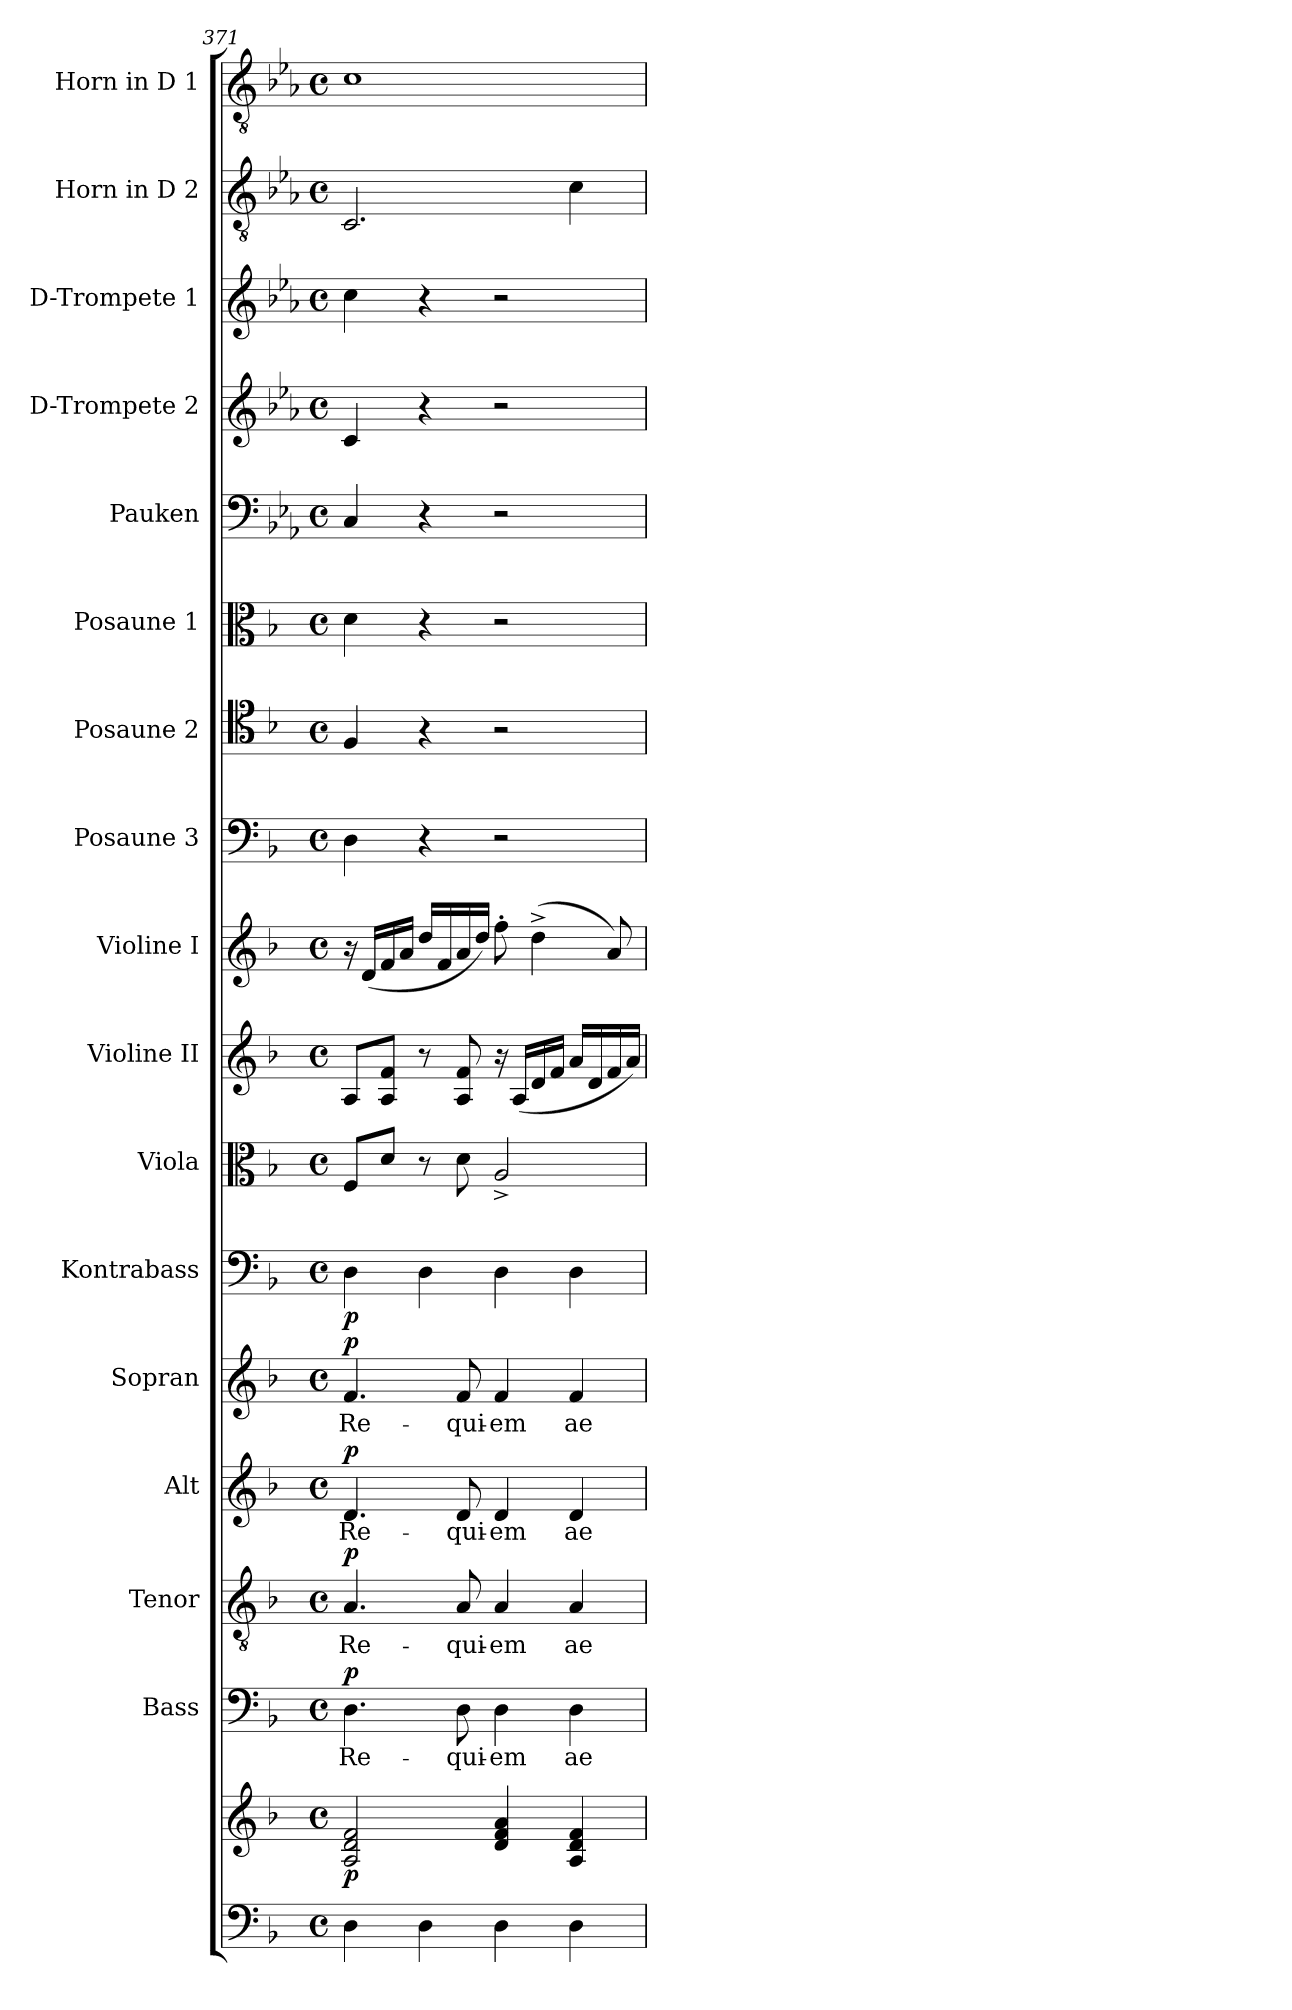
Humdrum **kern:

**kern	**kern	**dynam	**kern	**text	**dynam	**kern	**text	**dynam	**kern	**text	**dynam	**kern	**text	**dynam	**kern	**dynam	**kern	**kern	**kern	**kern	**kern	**kern	**kern	**kern	**kern	**kern	**kern
*part17	*part17	*part17	*part16	*part16	*part16	*part15	*part15	*part15	*part14	*part14	*part14	*part13	*part13	*part13	*part12	*part12	*part11	*part10	*part9	*part8	*part7	*part6	*part5	*part4	*part3	*part2	*part1
*staff18	*staff17	*staff17/18	*staff16	*staff16	*staff16	*staff15	*staff15	*staff15	*staff14	*staff14	*staff14	*staff13	*staff13	*staff13	*staff12	*staff12	*staff11	*staff10	*staff9	*staff8	*staff7	*staff6	*staff5	*staff4	*staff3	*staff2	*staff1
*	*	*	*I"Bass	*	*	*I"Tenor	*	*	*I"Alt	*	*	*I"Sopran	*	*	*I"Kontrabass	*	*I"Viola	*I"Violine II	*I"Violine I	*I"Posaune 3	*I"Posaune 2	*I"Posaune 1	*I"Pauken	*I"D-Trompete 2	*I"D-Trompete 1	*I"Horn in D 2	*I"Horn in D 1
*	*	*	*I'B.	*	*	*I'T.	*	*	*I'A.	*	*	*I'S.	*	*	*I'Kb.	*	*I'Vla.	*I'Vl. II	*I'Vl. I	*I'Pos. 3	*I'Pos. 2	*I'Pos. 1	*I'Pk.	*I'D Trp. 2	*I'D Trp. 1	*I'Hrn. 2	*I'Hrn. 1
!!LO:PB:g=z
*clefF4	*clefG2	*	*clefF4	*	*	*clefGv2	*	*	*clefG2	*	*	*clefG2	*	*	*clefF4	*	*clefC3	*clefG2	*clefG2	*clefF4	*clefC4	*clefC3	*clefF4	*clefG2	*clefG2	*clefGv2	*clefGv2
*	*	*	*	*	*	*	*	*	*	*	*	*	*	*	*ITrd7c12	*	*	*	*	*	*	*	*ITrd-1c-2	*ITrd-1c-2	*ITrd-1c-2	*ITrd-1c-2	*ITrd-1c-2
*k[b-]	*k[b-]	*	*k[b-]	*	*	*k[b-]	*	*	*k[b-]	*	*	*k[b-]	*	*	*k[b-]	*	*k[b-]	*k[b-]	*k[b-]	*k[b-]	*k[b-]	*k[b-]	*k[b-]	*k[b-]	*k[b-]	*k[b-]	*k[b-]
*F:	*F:	*	*F:	*	*	*F:	*	*	*F:	*	*	*F:	*	*	*F:	*	*F:	*F:	*F:	*F:	*F:	*F:	*F:	*F:	*F:	*F:	*F:
*M4/4	*M4/4	*	*M4/4	*	*	*M4/4	*	*	*M4/4	*	*	*M4/4	*	*	*M4/4	*	*M4/4	*M4/4	*M4/4	*M4/4	*M4/4	*M4/4	*M4/4	*M4/4	*M4/4	*M4/4	*M4/4
*met(c)	*met(c)	*	*met(c)	*	*	*met(c)	*	*	*met(c)	*	*	*met(c)	*	*	*met(c)	*	*met(c)	*met(c)	*met(c)	*met(c)	*met(c)	*met(c)	*met(c)	*met(c)	*met(c)	*met(c)	*met(c)
=371	=371	=371	=371	=371	=371	=371	=371	=371	=371	=371	=371	=371	=371	=371	=371	=371	=371	=371	=371	=371	=371	=371	=371	=371	=371	=371	=371
!	!	!LO:DY:b	!	!LO:LY:b	!LO:DY:a	!	!LO:LY:b	!LO:DY:a	!	!LO:LY:b	!LO:DY:a	!	!LO:LY:b	!LO:DY:a	!	!LO:DY:b	!	!	!	!	!	!	!	!	!	!	!
4D\	2A/ 2d/ 2f/	p	4.D\	Re-	p	4.A/	Re-	p	4.d/	Re-	p	4.f/	Re-	p	4DD\	p	8F/L	8A/L	16r	4D\	4F/	4d\	4D/	4d/	4dd\	2.D/	1d
.	.	.	.	.	.	.	.	.	.	.	.	.	.	.	.	.	.	.	(<16d/LL	.	.	.	.	.	.	.	.
.	.	.	.	.	.	.	.	.	.	.	.	.	.	.	.	.	8d/J	8A/ 8f/J	16f/	.	.	.	.	.	.	.	.
.	.	.	.	.	.	.	.	.	.	.	.	.	.	.	.	.	.	.	16a/JJ	.	.	.	.	.	.	.	.
4D\	.	.	.	.	.	.	.	.	.	.	.	.	.	.	4DD\	.	8r	8r	16dd/LL	4r	4r	4r	4r	4r	4r	.	.
.	.	.	.	.	.	.	.	.	.	.	.	.	.	.	.	.	.	.	16f/	.	.	.	.	.	.	.	.
!	!	!	!	!LO:LY:b	!	!	!LO:LY:b	!	!	!LO:LY:b	!	!	!LO:LY:b	!	!	!	!	!	!	!	!	!	!	!	!	!	!
.	.	.	8D\	-qui-	.	8A/	-qui-	.	8d/	-qui-	.	8f/	-qui-	.	.	.	8d\	8A/ 8f/	16a/	.	.	.	.	.	.	.	.
.	.	.	.	.	.	.	.	.	.	.	.	.	.	.	.	.	.	.	16dd/JJ)	.	.	.	.	.	.	.	.
!	!	!	!	!LO:LY:b	!	!	!LO:LY:b	!	!	!LO:LY:b	!	!	!LO:LY:b	!	!	!	!	!	!	!	!	!	!	!	!	!	!
4D\	4d/ 4f/ 4a/	.	4D\	-em	.	4A/	-em	.	4d/	-em	.	4f/	-em	.	4DD\	.	2A^</	16r	8ff'>\	2r	2r	2r	2r	2r	2r	.	.
.	.	.	.	.	.	.	.	.	.	.	.	.	.	.	.	.	.	(<16A/LL	.	.	.	.	.	.	.	.	.
.	.	.	.	.	.	.	.	.	.	.	.	.	.	.	.	.	.	16d/	(>4dd^>\	.	.	.	.	.	.	.	.
.	.	.	.	.	.	.	.	.	.	.	.	.	.	.	.	.	.	16f/JJ	.	.	.	.	.	.	.	.	.
!	!	!	!	!LO:LY:b	!	!	!LO:LY:b	!	!	!LO:LY:b	!	!	!LO:LY:b	!	!	!	!	!	!	!	!	!	!	!	!	!	!
4D\	4A/ 4d/ 4f/	.	4D\	ae-	.	4A/	ae-	.	4d/	ae-	.	4f/	ae-	.	4DD\	.	.	16a/LL	.	.	.	.	.	.	.	4d\	.
.	.	.	.	.	.	.	.	.	.	.	.	.	.	.	.	.	.	16d/	.	.	.	.	.	.	.	.	.
.	.	.	.	.	.	.	.	.	.	.	.	.	.	.	.	.	.	16f/	8a/)	.	.	.	.	.	.	.	.
.	.	.	.	.	.	.	.	.	.	.	.	.	.	.	.	.	.	16a/JJ)	.	.	.	.	.	.	.	.	.
=	=	=	=	=	=	=	=	=	=	=	=	=	=	=	=	=	=	=	=	=	=	=	=	=	=	=	=
*-	*-	*-	*-	*-	*-	*-	*-	*-	*-	*-	*-	*-	*-	*-	*-	*-	*-	*-	*-	*-	*-	*-	*-	*-	*-	*-	*-
